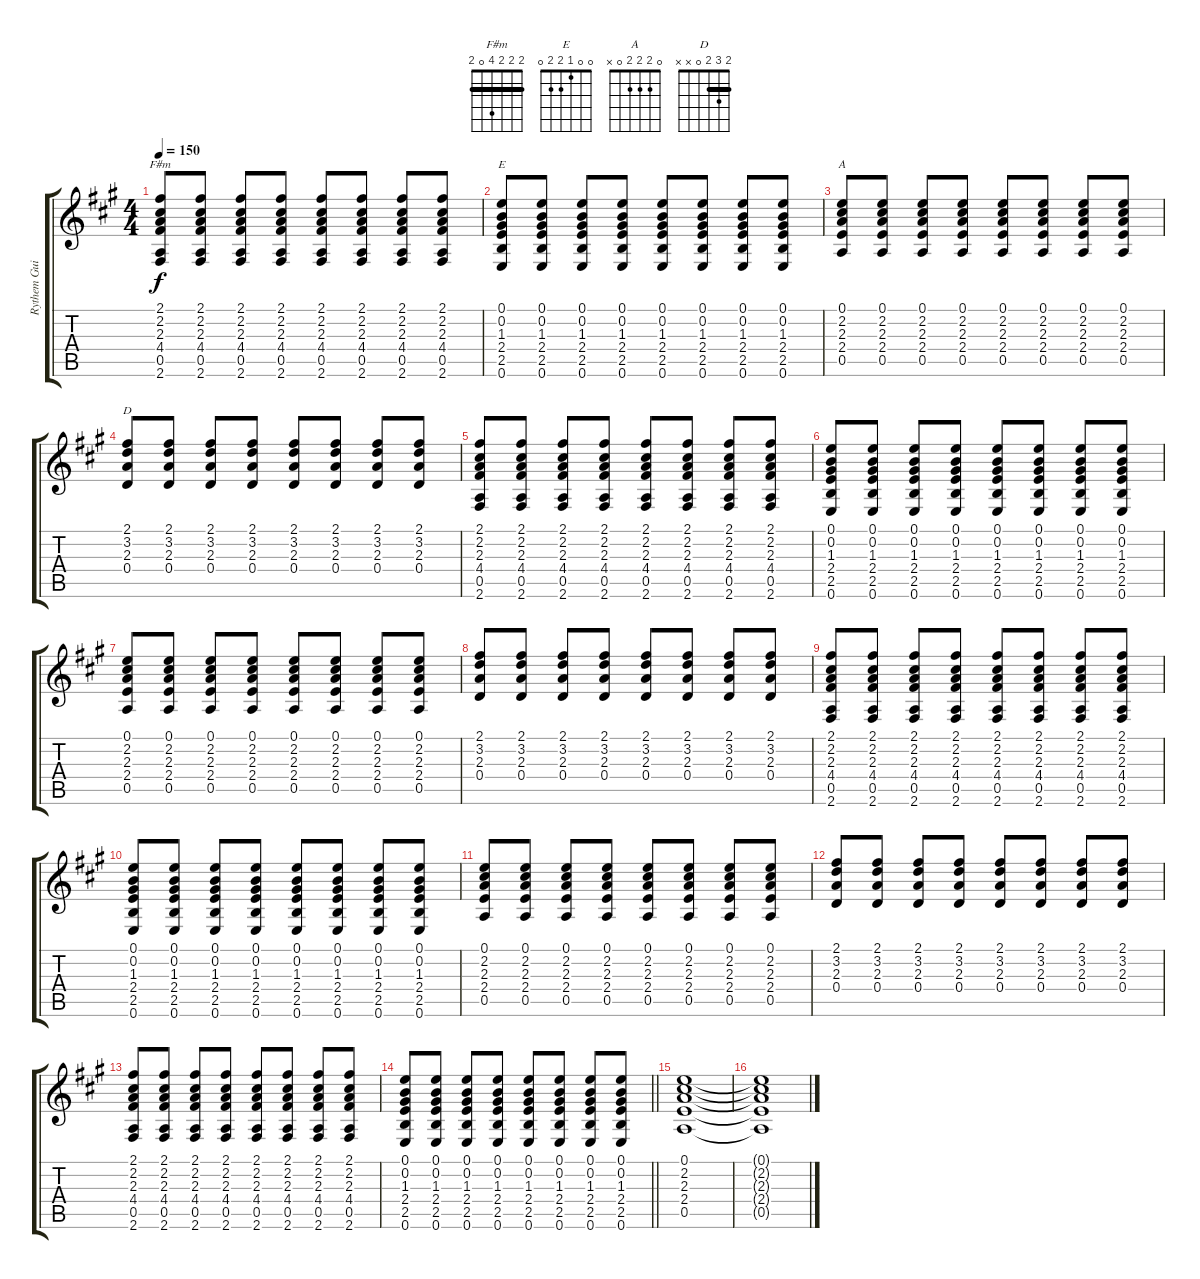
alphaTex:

\track ("Rythem Guitar" "Rythem Gui") {instrument electricguitarclean}
\staff {score tabs}
\tuning (E4 B3 G3 D3 A2 E2) {hide}
\chord ("F#m" 2 2 2 4 0 2) {barre 2}
\chord ("E" 0 0 1 2 2 0)
\chord ("A" 0 2 2 2 0 x)
\chord ("D" 2 3 2 0 x x) {barre 2}
\ts (4 4)
\tempo 150
\clef g2
\ks a
(2.1 2.2 2.3 4.4 0.5 2.6).8{ch "F#m" dy f} (2.1 2.2 2.3 4.4 0.5 2.6).8 (2.1 2.2 2.3 4.4 0.5 2.6).8 (2.1 2.2 2.3 4.4 0.5 2.6).8 (2.1 2.2 2.3 4.4 0.5 2.6).8 (2.1 2.2 2.3 4.4 0.5 2.6).8 (2.1 2.2 2.3 4.4 0.5 2.6).8 (2.1 2.2 2.3 4.4 0.5 2.6).8 |
(0.1 0.2 1.3 2.4 2.5 0.6).8{ch "E"} (0.1 0.2 1.3 2.4 2.5 0.6).8 (0.1 0.2 1.3 2.4 2.5 0.6).8 (0.1 0.2 1.3 2.4 2.5 0.6).8 (0.1 0.2 1.3 2.4 2.5 0.6).8 (0.1 0.2 1.3 2.4 2.5 0.6).8 (0.1 0.2 1.3 2.4 2.5 0.6).8 (0.1 0.2 1.3 2.4 2.5 0.6).8 |
(0.1 2.2 2.3 2.4 0.5).8{ch "A"} (0.1 2.2 2.3 2.4 0.5).8 (0.1 2.2 2.3 2.4 0.5).8 (0.1 2.2 2.3 2.4 0.5).8 (0.1 2.2 2.3 2.4 0.5).8 (0.1 2.2 2.3 2.4 0.5).8 (0.1 2.2 2.3 2.4 0.5).8 (0.1 2.2 2.3 2.4 0.5).8 |
(2.1 3.2 2.3 0.4).8{ch "D"} (2.1 3.2 2.3 0.4).8 (2.1 3.2 2.3 0.4).8 (2.1 3.2 2.3 0.4).8 (2.1 3.2 2.3 0.4).8 (2.1 3.2 2.3 0.4).8 (2.1 3.2 2.3 0.4).8 (2.1 3.2 2.3 0.4).8 |
(2.1 2.2 2.3 4.4 0.5 2.6).8 (2.1 2.2 2.3 4.4 0.5 2.6).8 (2.1 2.2 2.3 4.4 0.5 2.6).8 (2.1 2.2 2.3 4.4 0.5 2.6).8 (2.1 2.2 2.3 4.4 0.5 2.6).8 (2.1 2.2 2.3 4.4 0.5 2.6).8 (2.1 2.2 2.3 4.4 0.5 2.6).8 (2.1 2.2 2.3 4.4 0.5 2.6).8 |
(0.1 0.2 1.3 2.4 2.5 0.6).8 (0.1 0.2 1.3 2.4 2.5 0.6).8 (0.1 0.2 1.3 2.4 2.5 0.6).8 (0.1 0.2 1.3 2.4 2.5 0.6).8 (0.1 0.2 1.3 2.4 2.5 0.6).8 (0.1 0.2 1.3 2.4 2.5 0.6).8 (0.1 0.2 1.3 2.4 2.5 0.6).8 (0.1 0.2 1.3 2.4 2.5 0.6).8 |
(0.1 2.2 2.3 2.4 0.5).8 (0.1 2.2 2.3 2.4 0.5).8 (0.1 2.2 2.3 2.4 0.5).8 (0.1 2.2 2.3 2.4 0.5).8 (0.1 2.2 2.3 2.4 0.5).8 (0.1 2.2 2.3 2.4 0.5).8 (0.1 2.2 2.3 2.4 0.5).8 (0.1 2.2 2.3 2.4 0.5).8 |
(2.1 3.2 2.3 0.4).8 (2.1 3.2 2.3 0.4).8 (2.1 3.2 2.3 0.4).8 (2.1 3.2 2.3 0.4).8 (2.1 3.2 2.3 0.4).8 (2.1 3.2 2.3 0.4).8 (2.1 3.2 2.3 0.4).8 (2.1 3.2 2.3 0.4).8 |
(2.1 2.2 2.3 4.4 0.5 2.6).8 (2.1 2.2 2.3 4.4 0.5 2.6).8 (2.1 2.2 2.3 4.4 0.5 2.6).8 (2.1 2.2 2.3 4.4 0.5 2.6).8 (2.1 2.2 2.3 4.4 0.5 2.6).8 (2.1 2.2 2.3 4.4 0.5 2.6).8 (2.1 2.2 2.3 4.4 0.5 2.6).8 (2.1 2.2 2.3 4.4 0.5 2.6).8 |
(0.1 0.2 1.3 2.4 2.5 0.6).8 (0.1 0.2 1.3 2.4 2.5 0.6).8 (0.1 0.2 1.3 2.4 2.5 0.6).8 (0.1 0.2 1.3 2.4 2.5 0.6).8 (0.1 0.2 1.3 2.4 2.5 0.6).8 (0.1 0.2 1.3 2.4 2.5 0.6).8 (0.1 0.2 1.3 2.4 2.5 0.6).8 (0.1 0.2 1.3 2.4 2.5 0.6).8 |
(0.1 2.2 2.3 2.4 0.5).8 (0.1 2.2 2.3 2.4 0.5).8 (0.1 2.2 2.3 2.4 0.5).8 (0.1 2.2 2.3 2.4 0.5).8 (0.1 2.2 2.3 2.4 0.5).8 (0.1 2.2 2.3 2.4 0.5).8 (0.1 2.2 2.3 2.4 0.5).8 (0.1 2.2 2.3 2.4 0.5).8 |
(2.1 3.2 2.3 0.4).8 (2.1 3.2 2.3 0.4).8 (2.1 3.2 2.3 0.4).8 (2.1 3.2 2.3 0.4).8 (2.1 3.2 2.3 0.4).8 (2.1 3.2 2.3 0.4).8 (2.1 3.2 2.3 0.4).8 (2.1 3.2 2.3 0.4).8 |
(2.1 2.2 2.3 4.4 0.5 2.6).8 (2.1 2.2 2.3 4.4 0.5 2.6).8 (2.1 2.2 2.3 4.4 0.5 2.6).8 (2.1 2.2 2.3 4.4 0.5 2.6).8 (2.1 2.2 2.3 4.4 0.5 2.6).8 (2.1 2.2 2.3 4.4 0.5 2.6).8 (2.1 2.2 2.3 4.4 0.5 2.6).8 (2.1 2.2 2.3 4.4 0.5 2.6).8 |
\barLineRight lightlight
(0.1 0.2 1.3 2.4 2.5 0.6).8 (0.1 0.2 1.3 2.4 2.5 0.6).8 (0.1 0.2 1.3 2.4 2.5 0.6).8 (0.1 0.2 1.3 2.4 2.5 0.6).8 (0.1 0.2 1.3 2.4 2.5 0.6).8 (0.1 0.2 1.3 2.4 2.5 0.6).8 (0.1 0.2 1.3 2.4 2.5 0.6).8 (0.1 0.2 1.3 2.4 2.5 0.6).8 |
(0.1 2.2 2.3 2.4 0.5).1 |
(0.1{t} 2.2{t} 2.3{t} 2.4{t} 0.5{t}).1
